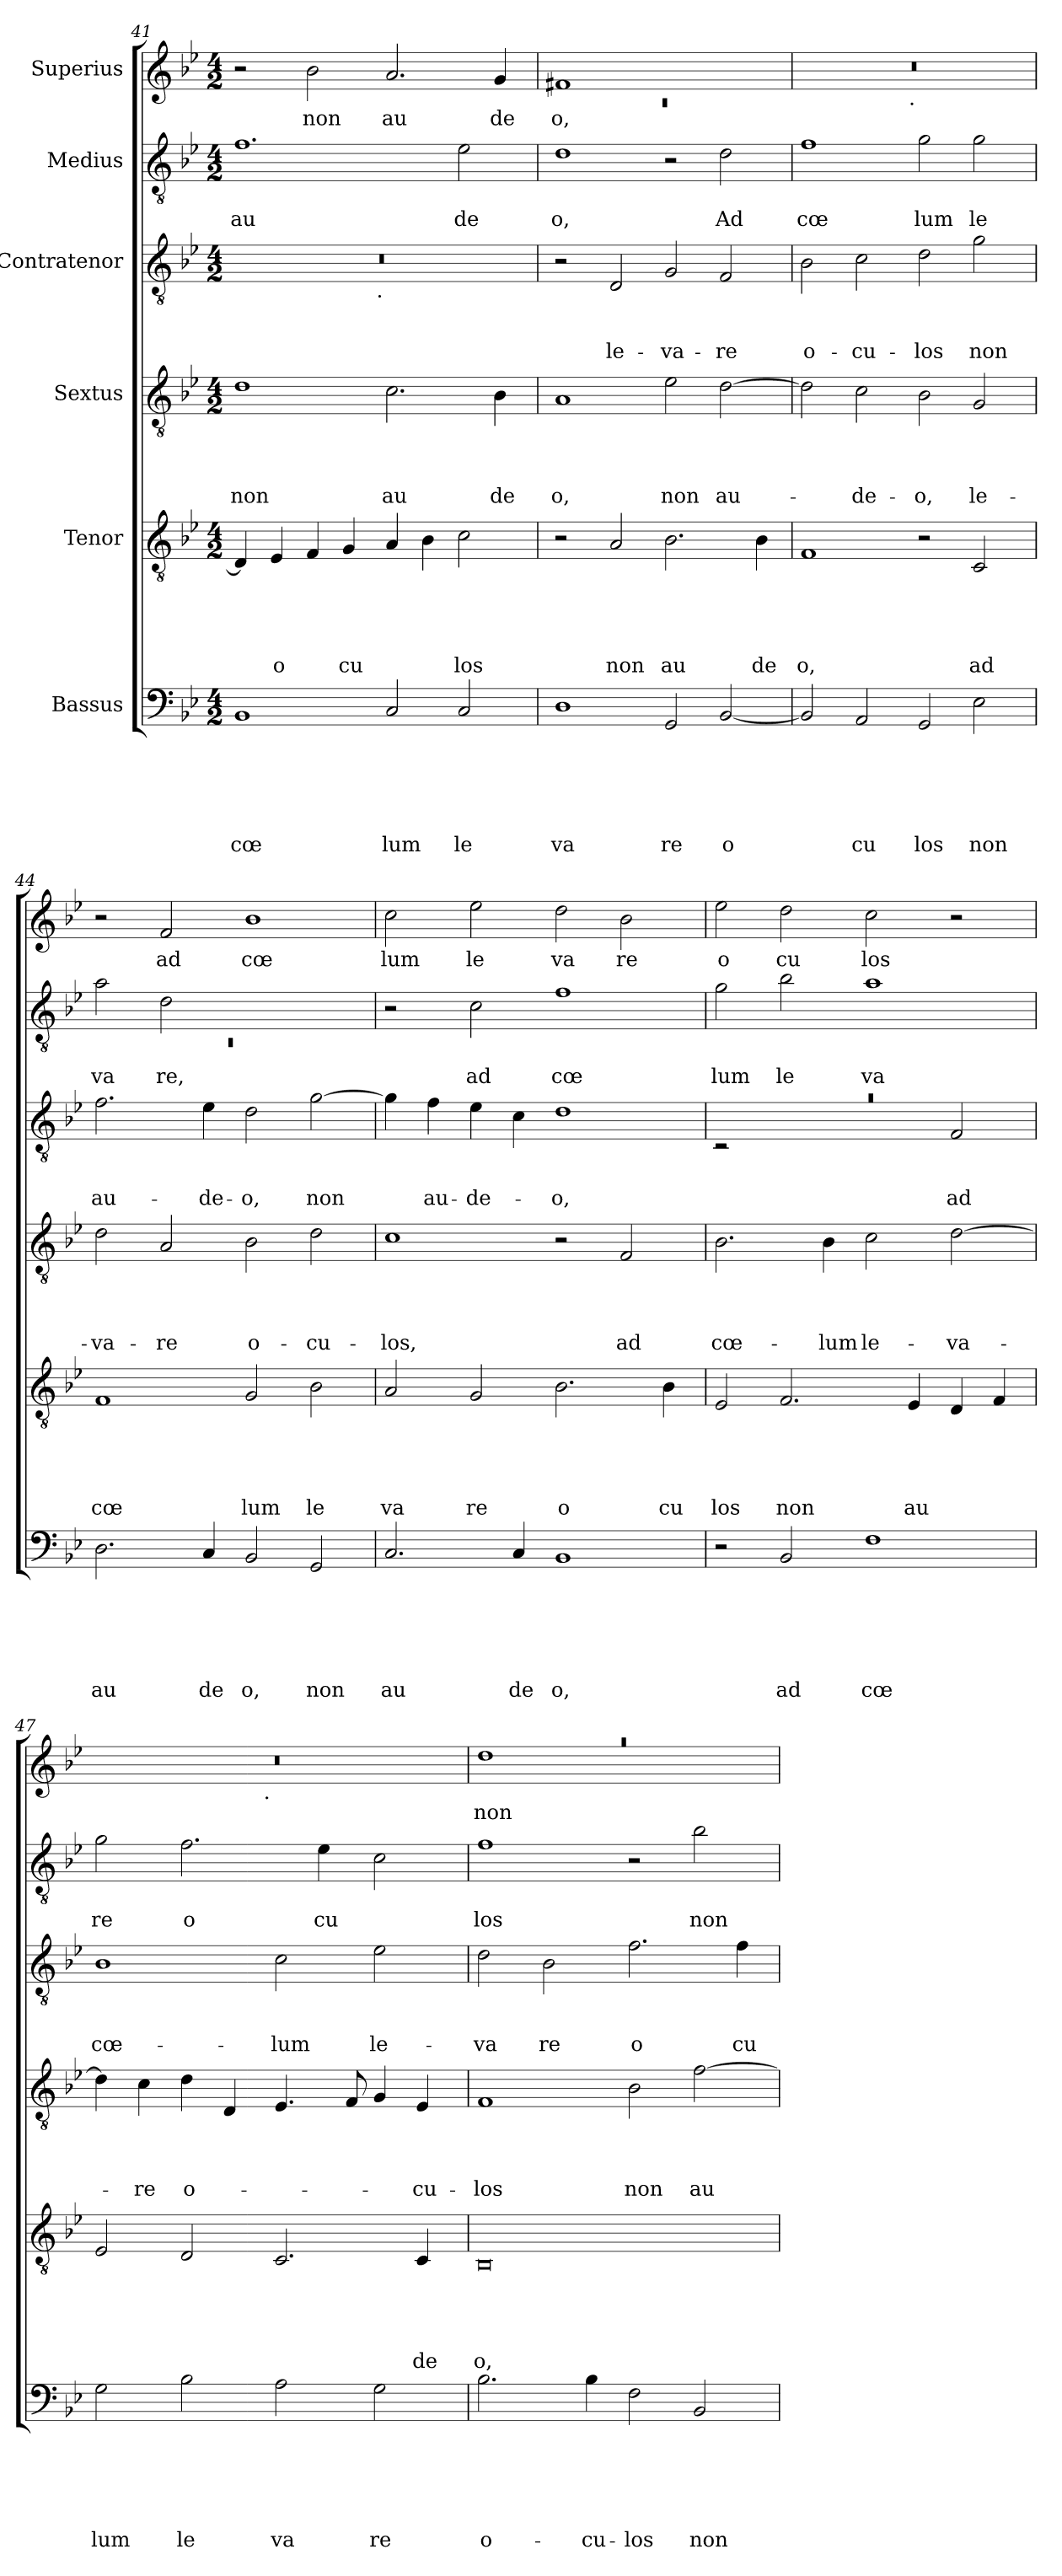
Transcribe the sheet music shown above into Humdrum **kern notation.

**kern	**text	**text	**text	**text	**text	**text	**kern	**text	**text	**text	**text	**text	**kern	**text	**text	**text	**text	**kern	**text	**text	**text	**kern	**text	**text	**kern	**text
*part6	*part6	*part6	*part6	*part6	*part6	*part6	*part5	*part5	*part5	*part5	*part5	*part5	*part4	*part4	*part4	*part4	*part4	*part3	*part3	*part3	*part3	*part2	*part2	*part2	*part1	*part1
*staff6	*staff6	*staff6	*staff6	*staff6	*staff6	*staff6	*staff5	*staff5	*staff5	*staff5	*staff5	*staff5	*staff4	*staff4	*staff4	*staff4	*staff4	*staff3	*staff3	*staff3	*staff3	*staff2	*staff2	*staff2	*staff1	*staff1
*I"Bassus	*	*	*	*	*	*	*I"Tenor	*	*	*	*	*	*I"Sextus	*	*	*	*	*I"Contratenor	*	*	*	*I"Medius	*	*	*I"Superius	*
*clefF4	*	*	*	*	*	*	*clefGv2	*	*	*	*	*	*clefGv2	*	*	*	*	*clefGv2	*	*	*	*clefGv2	*	*	*clefG2	*
*ITrd-3c-5	*	*	*	*	*	*	*ITrd-3c-5	*	*	*	*	*	*ITrd-3c-5	*	*	*	*	*	*	*	*	*ITrd-3c-5	*	*	*ITrd-3c-5	*
*k[b-e-a-]	*	*	*	*	*	*	*k[b-e-a-]	*	*	*	*	*	*k[b-e-a-]	*	*	*	*	*k[b-e-]	*	*	*	*k[b-e-a-]	*	*	*k[b-e-a-]	*
*E-:	*	*	*	*	*	*	*E-:	*	*	*	*	*	*E-:	*	*	*	*	*B-:	*	*	*	*E-:	*	*	*E-:	*
*M4/2	*	*	*	*	*	*	*M4/2	*	*	*	*	*	*M4/2	*	*	*	*	*M4/2	*	*	*	*M4/2	*	*	*M4/2	*
=41	=41	=41	=41	=41	=41	=41	=41	=41	=41	=41	=41	=41	=41	=41	=41	=41	=41	=41	=41	=41	=41	=41	=41	=41	=41	=41
!	!	!	!	!	!	!LO:LY:b	!	!	!	!	!	!	!	!	!	!	!LO:LY:b	!	!	!	!	!	!	!LO:LY:b	!	!
*	*	*	*	*	*	*	*	*	*	*	*	*	*	*	*	*	*	*^	*	*	*	*	*	*	*	*
1E-	.	.	.	.	.	cœ	4G/]	.	.	.	.	.	1g	.	.	.	non	0r	2ryy	.	.	.	1.b-	.	au	2r	.
!	!	!	!	!	!	!	!	!	!	!	!	!LO:LY:b	!	!	!	!	!	!	!	!	!	!	!	!	!	!	!
.	.	.	.	.	.	.	4A-/	.	.	.	.	o	.	.	.	.	.	.	.	.	.	.	.	.	.	.	.
!	!	!	!	!	!	!	!	!	!	!	!	!	!	!	!	!	!	!	!	!	!	!	!	!	!	!	!LO:LY:b
.	.	.	.	.	.	.	4B-/	.	.	.	.	.	.	.	.	.	.	.	4...ryy	.	.	.	.	.	.	2ee-\	non
!	!	!	!	!	!	!	!	!	!	!	!	!LO:LY:b	!	!	!	!	!	!	!	!	!	!	!	!	!	!	!
.	.	.	.	.	.	.	4c/	.	.	.	.	cu	.	.	.	.	.	.	.	.	.	.	.	.	.	.	.
!	!	!	!	!	!	!	!	!	!	!	!	!	!	!	!	!	!	!	!LO:TX:b:t=.	!	!	!	!	!	!	!	!
.	.	.	.	.	.	.	.	.	.	.	.	.	.	.	.	.	.	.	1ryy	.	.	.	.	.	.	.	.
!	!	!	!	!	!	!LO:LY:b	!	!	!	!	!	!	!	!	!	!	!LO:LY:b	!	!	!	!	!	!	!	!	!	!LO:LY:b
2F/	.	.	.	.	.	lum	4d/	.	.	.	.	.	2.f\	.	.	.	au	.	.	.	.	.	.	.	.	2.dd/	au
.	.	.	.	.	.	.	4e-\	.	.	.	.	.	.	.	.	.	.	.	.	.	.	.	.	.	.	.	.
!	!	!	!	!	!	!LO:LY:b	!	!	!	!	!	!LO:LY:b	!	!	!	!	!	!	!	!	!	!	!	!	!LO:LY:b	!	!
2F/	.	.	.	.	.	le	2f\	.	.	.	.	los	.	.	.	.	.	.	.	.	.	.	2a-\	.	de	.	.
!	!	!	!	!	!	!	!	!	!	!	!	!	!	!	!	!	!LO:LY:b	!	!	!	!	!	!	!	!	!	!LO:LY:b
.	.	.	.	.	.	.	.	.	.	.	.	.	4e-\	.	.	.	de	.	.	.	.	.	.	.	.	4cc/	de
.	.	.	.	.	.	.	.	.	.	.	.	.	.	.	.	.	.	.	32ryy	.	.	.	.	.	.	.	.
!!LO:PB:g=z
=42	=42	=42	=42	=42	=42	=42	=42	=42	=42	=42	=42	=42	=42	=42	=42	=42	=42	=42	=42	=42	=42	=42	=42	=42	=42	=42	=42
*	*	*	*	*	*	*	*	*	*	*	*	*	*	*	*	*	*	*	*	*	*	*	*	*	*	*^	*
!	!	!	!	!	!	!LO:LY:b	!	!	!	!	!	!	!	!	!	!	!LO:LY:b	!	!	!	!	!	!	!	!LO:LY:b	!	!LO:N:vis=1	!LO:LY:b
*	*	*	*	*	*	*	*	*	*	*	*	*	*	*	*	*	*	*v	*v	*	*	*	*	*	*	*	*	*
1G	.	.	.	.	.	va	2r	.	.	.	.	.	1d	.	.	.	o,	2r	.	.	.	1g	.	o,	1bn	0rc	o,
!	!	!	!	!	!	!	!	!	!	!	!	!LO:LY:b	!	!	!	!	!	!	!	!	!LO:LY:b	!	!	!	!	!	!
.	.	.	.	.	.	.	2d/	.	.	.	.	non	.	.	.	.	.	2D/	.	.	le-	.	.	.	.	.	.
!	!	!	!	!	!	!LO:LY:b	!	!	!	!	!	!LO:LY:b	!	!	!	!	!LO:LY:b	!	!	!	!LO:LY:b	!	!	!	!	!	!
2C/	.	.	.	.	.	re	2.e-\	.	.	.	.	au	2a-\	.	.	.	non	2G/	.	.	-va-	2r	.	.	1ryy	.	.
!	!	!	!	!	!	!LO:LY:b	!	!	!	!	!	!	!	!	!	!	!LO:LY:b	!	!	!	!LO:LY:b	!	!	!LO:LY:b	!	!	!
[<2E-/	.	.	.	.	.	o	.	.	.	.	.	.	[>2g\	.	.	.	au-	2F/	.	.	-re	2g\	.	Ad	.	.	.
!	!	!	!	!	!	!	!	!	!	!	!	!LO:LY:b	!	!	!	!	!	!	!	!	!	!	!	!	!	!	!
.	.	.	.	.	.	.	4e-\	.	.	.	.	de	.	.	.	.	.	.	.	.	.	.	.	.	.	.	.
=43	=43	=43	=43	=43	=43	=43	=43	=43	=43	=43	=43	=43	=43	=43	=43	=43	=43	=43	=43	=43	=43	=43	=43	=43	=43	=43	=43
!	!	!	!	!	!	!	!	!	!	!	!	!LO:LY:b	!	!	!	!	!	!	!	!	!LO:LY:b	!	!	!LO:LY:b	!	!	!
2E-/]	.	.	.	.	.	.	1B-	.	.	.	.	o,	2g\]	.	.	.	.	2B-\	.	.	o-	1b-	.	cœ	0r	2ryy	.
!	!	!	!	!	!	!LO:LY:b	!	!	!	!	!	!	!	!	!	!	!LO:LY:b	!	!	!	!LO:LY:b	!	!	!	!	!	!
2D/	.	.	.	.	.	cu	.	.	.	.	.	.	2f\	.	.	.	-de-	2c\	.	.	-cu-	.	.	.	.	4...ryy	.
!	!	!	!	!	!	!	!	!	!	!	!	!	!	!	!	!	!	!	!	!	!	!	!	!	!	!LO:TX:b:t=.	!
.	.	.	.	.	.	.	.	.	.	.	.	.	.	.	.	.	.	.	.	.	.	.	.	.	.	1ryy	.
!	!	!	!	!	!	!LO:LY:b	!	!	!	!	!	!	!	!	!	!	!LO:LY:b	!	!	!	!LO:LY:b	!	!	!LO:LY:b	!	!	!
2C/	.	.	.	.	.	los	2r	.	.	.	.	.	2e-\	.	.	.	-o,	2d\	.	.	-los	2cc\	.	lum	.	.	.
!	!	!	!	!	!	!LO:LY:b	!	!	!	!	!	!LO:LY:b	!	!	!	!	!LO:LY:b	!	!	!	!LO:LY:b	!	!	!LO:LY:b	!	!	!
2A-\	.	.	.	.	.	non	2F/	.	.	.	.	ad	2c/	.	.	.	le-	2g\	.	.	non	2cc\	.	le	.	.	.
.	.	.	.	.	.	.	.	.	.	.	.	.	.	.	.	.	.	.	.	.	.	.	.	.	.	32ryy	.
=44	=44	=44	=44	=44	=44	=44	=44	=44	=44	=44	=44	=44	=44	=44	=44	=44	=44	=44	=44	=44	=44	=44	=44	=44	=44	=44	=44
*	*	*	*	*	*	*	*	*	*	*	*	*	*	*	*	*	*	*	*	*	*	*^	*	*	*	*	*
!	!	!	!	!	!	!LO:LY:b	!	!	!	!	!	!LO:LY:b	!	!	!	!	!LO:LY:b	!	!	!	!LO:LY:b	!	!LO:N:vis=1	!	!LO:LY:b	!	!	!
*	*	*	*	*	*	*	*	*	*	*	*	*	*	*	*	*	*	*	*	*	*	*	*	*	*	*v	*v	*
2.G\	.	.	.	.	.	au	1B-	.	.	.	.	cœ	2g\	.	.	.	-va-	2.f\	.	.	au-	2dd\	0rC	.	va	2r	.
!	!	!	!	!	!	!	!	!	!	!	!	!	!	!	!	!	!LO:LY:b	!	!	!	!	!	!	!	!LO:LY:b	!	!LO:LY:b
.	.	.	.	.	.	.	.	.	.	.	.	.	2d/	.	.	.	-re	.	.	.	.	2g\	.	.	re,	2b-/	ad
!	!	!	!	!	!	!LO:LY:b	!	!	!	!	!	!	!	!	!	!	!	!	!	!	!LO:LY:b	!	!	!	!	!	!
4F/	.	.	.	.	.	de	.	.	.	.	.	.	.	.	.	.	.	4e-\	.	.	-de-	.	.	.	.	.	.
!	!	!	!	!	!	!LO:LY:b	!	!	!	!	!	!LO:LY:b	!	!	!	!	!LO:LY:b	!	!	!	!LO:LY:b	!	!	!	!	!	!LO:LY:b
2E-/	.	.	.	.	.	o,	2c/	.	.	.	.	lum	2e-\	.	.	.	o-	2d\	.	.	-o,	1ryy	.	.	.	1ee-	cœ
!	!	!	!	!	!	!LO:LY:b	!	!	!	!	!	!LO:LY:b	!	!	!	!	!LO:LY:b	!	!	!	!LO:LY:b	!	!	!	!	!	!
2C/	.	.	.	.	.	non	2e-\	.	.	.	.	le	2g\	.	.	.	-cu-	[>2g\	.	.	non	.	.	.	.	.	.
*	*	*	*	*	*	*	*	*	*	*	*	*	*	*	*	*	*	*	*	*	*	*v	*v	*	*	*	*
=45	=45	=45	=45	=45	=45	=45	=45	=45	=45	=45	=45	=45	=45	=45	=45	=45	=45	=45	=45	=45	=45	=45	=45	=45	=45	=45
!	!	!	!	!	!	!LO:LY:b	!	!	!	!	!	!LO:LY:b	!	!	!	!	!LO:LY:b	!	!	!	!	!	!	!	!	!LO:LY:b
2.F/	.	.	.	.	.	au	2d/	.	.	.	.	va	1f	.	.	.	-los,	4g\]	.	.	.	2r	.	.	2ff\	lum
!	!	!	!	!	!	!	!	!	!	!	!	!	!	!	!	!	!	!	!	!	!LO:LY:b	!	!	!	!	!
.	.	.	.	.	.	.	.	.	.	.	.	.	.	.	.	.	.	4f\	.	.	au-	.	.	.	.	.
!	!	!	!	!	!	!	!	!	!	!	!	!LO:LY:b	!	!	!	!	!	!	!	!	!LO:LY:b	!	!	!LO:LY:b	!	!LO:LY:b
.	.	.	.	.	.	.	2c/	.	.	.	.	re	.	.	.	.	.	4e-\	.	.	-de-	2f\	.	ad	2aa-\	le
!	!	!	!	!	!	!LO:LY:b	!	!	!	!	!	!	!	!	!	!	!	!	!	!	!	!	!	!	!	!
4F/	.	.	.	.	.	de	.	.	.	.	.	.	.	.	.	.	.	4c\	.	.	.	.	.	.	.	.
!	!	!	!	!	!	!LO:LY:b	!	!	!	!	!	!LO:LY:b	!	!	!	!	!	!	!	!	!LO:LY:b	!	!	!LO:LY:b	!	!LO:LY:b
1E-	.	.	.	.	.	o,	2.e-\	.	.	.	.	o	2r	.	.	.	.	1d	.	.	-o,	1b-	.	cœ	2gg\	va
!	!	!	!	!	!	!	!	!	!	!	!	!	!	!	!	!	!LO:LY:b	!	!	!	!	!	!	!	!	!LO:LY:b
.	.	.	.	.	.	.	.	.	.	.	.	.	2B-/	.	.	.	ad	.	.	.	.	.	.	.	2ee-\	re
!	!	!	!	!	!	!	!	!	!	!	!	!LO:LY:b	!	!	!	!	!	!	!	!	!	!	!	!	!	!
.	.	.	.	.	.	.	4e-\	.	.	.	.	cu	.	.	.	.	.	.	.	.	.	.	.	.	.	.
=46	=46	=46	=46	=46	=46	=46	=46	=46	=46	=46	=46	=46	=46	=46	=46	=46	=46	=46	=46	=46	=46	=46	=46	=46	=46	=46
!	!	!	!	!	!	!	!	!	!	!	!	!LO:LY:b	!	!	!	!	!LO:LY:b	!LO:N:vis=1	!	!	!	!	!	!LO:LY:b	!	!LO:LY:b
*	*	*	*	*	*	*	*	*	*	*	*	*	*	*	*	*	*	*^	*	*	*	*	*	*	*	*
2r	.	.	.	.	.	.	2A-/	.	.	.	.	los	2.e-\	.	.	.	cœ-	0ra	2rC	.	.	.	2cc\	.	lum	2aa-\	o
!	!	!	!	!	!	!LO:LY:b	!	!	!	!	!	!LO:LY:b	!	!	!	!	!	!	!	!	!	!	!	!	!LO:LY:b	!	!LO:LY:b
2E-/	.	.	.	.	.	ad	2.B-/	.	.	.	.	non	.	.	.	.	.	.	1ryy	.	.	.	2ee-\	.	le	2gg\	cu
!	!	!	!	!	!	!	!	!	!	!	!	!	!	!	!	!	!LO:LY:b	!	!	!	!	!	!	!	!	!	!
.	.	.	.	.	.	.	.	.	.	.	.	.	4e-\	.	.	.	-lum	.	.	.	.	.	.	.	.	.	.
!	!	!	!	!	!	!LO:LY:b	!	!	!	!	!	!	!	!	!	!	!LO:LY:b	!	!	!	!	!	!	!	!LO:LY:b	!	!LO:LY:b
1B-	.	.	.	.	.	cœ	.	.	.	.	.	.	2f\	.	.	.	le-	.	.	.	.	.	1dd	.	va	2ff\	los
!	!	!	!	!	!	!	!	!	!	!	!	!LO:LY:b	!	!	!	!	!	!	!	!	!	!	!	!	!	!	!
.	.	.	.	.	.	.	4A-/	.	.	.	.	au	.	.	.	.	.	.	.	.	.	.	.	.	.	.	.
!	!	!	!	!	!	!	!	!	!	!	!	!	!	!	!	!	!LO:LY:b	!	!	!	!	!LO:LY:b	!	!	!	!	!
.	.	.	.	.	.	.	4G/	.	.	.	.	.	[>2g\	.	.	.	-va-	.	2F/	.	.	ad	.	.	.	2r	.
.	.	.	.	.	.	.	4B-/	.	.	.	.	.	.	.	.	.	.	.	.	.	.	.	.	.	.	.	.
*	*	*	*	*	*	*	*	*	*	*	*	*	*	*	*	*	*	*v	*v	*	*	*	*	*	*	*	*
=47	=47	=47	=47	=47	=47	=47	=47	=47	=47	=47	=47	=47	=47	=47	=47	=47	=47	=47	=47	=47	=47	=47	=47	=47	=47	=47
!	!	!	!	!	!	!LO:LY:b	!	!	!	!	!	!	!	!	!	!	!	!	!	!	!LO:LY:b	!	!	!LO:LY:b	!	!
*	*	*	*	*	*	*	*	*	*	*	*	*	*	*	*	*	*	*	*	*	*	*	*	*	*^	*
2c\	.	.	.	.	.	lum	2A-/	.	.	.	.	.	4g\]	.	.	.	.	1B-	.	.	cœ-	2cc\	.	re	0r	2ryy	.
!	!	!	!	!	!	!	!	!	!	!	!	!	!	!	!	!	!LO:LY:b	!	!	!	!	!	!	!	!	!	!
.	.	.	.	.	.	.	.	.	.	.	.	.	4f\	.	.	.	-re	.	.	.	.	.	.	.	.	.	.
!	!	!	!	!	!	!LO:LY:b	!	!	!	!	!	!	!	!	!	!	!LO:LY:b	!	!	!	!	!	!	!LO:LY:b	!	!	!
2e-\	.	.	.	.	.	le	2G/	.	.	.	.	.	4g\	.	.	.	o-	.	.	.	.	2.b-\	.	o	.	4...ryy	.
.	.	.	.	.	.	.	.	.	.	.	.	.	4G/	.	.	.	.	.	.	.	.	.	.	.	.	.	.
!	!	!	!	!	!	!	!	!	!	!	!	!	!	!	!	!	!	!	!	!	!	!	!	!	!	!LO:TX:b:t=.	!
.	.	.	.	.	.	.	.	.	.	.	.	.	.	.	.	.	.	.	.	.	.	.	.	.	.	1ryy	.
!	!	!	!	!	!	!LO:LY:b	!	!	!	!	!	!	!	!	!	!	!	!	!	!	!LO:LY:b	!	!	!	!	!	!
2d\	.	.	.	.	.	va	2.F/	.	.	.	.	.	4.A-/	.	.	.	.	2c\	.	.	-lum	.	.	.	.	.	.
!	!	!	!	!	!	!	!	!	!	!	!	!	!	!	!	!	!	!	!	!	!	!	!	!LO:LY:b	!	!	!
.	.	.	.	.	.	.	.	.	.	.	.	.	.	.	.	.	.	.	.	.	.	4a-\	.	cu	.	.	.
.	.	.	.	.	.	.	.	.	.	.	.	.	8B-/	.	.	.	.	.	.	.	.	.	.	.	.	.	.
!	!	!	!	!	!	!LO:LY:b	!	!	!	!	!	!	!	!	!	!	!	!	!	!	!LO:LY:b	!	!	!	!	!	!
2c\	.	.	.	.	.	re	.	.	.	.	.	.	4c/	.	.	.	.	2e-\	.	.	le-	2f\	.	.	.	.	.
!	!	!	!	!	!	!	!	!	!	!	!	!LO:LY:b	!	!	!	!	!LO:LY:b	!	!	!	!	!	!	!	!	!	!
.	.	.	.	.	.	.	4F/	.	.	.	.	de	4A-/	.	.	.	-cu-	.	.	.	.	.	.	.	.	.	.
.	.	.	.	.	.	.	.	.	.	.	.	.	.	.	.	.	.	.	.	.	.	.	.	.	.	32ryy	.
!!LO:LB:g=z	!!
=48	=48	=48	=48	=48	=48	=48	=48	=48	=48	=48	=48	=48	=48	=48	=48	=48	=48	=48	=48	=48	=48	=48	=48	=48	=48	=48	=48
!	!	!	!	!	!	!LO:LY:b	!	!	!	!	!	!LO:LY:b	!	!	!	!	!LO:LY:b	!	!	!	!LO:LY:b	!	!	!LO:LY:b	!LO:N:vis=1	!	!LO:LY:b
2.e-\	.	.	.	.	.	o-	0E-	.	.	.	.	o,	1B-	.	.	.	-los	2d\	.	.	-va	1b-	.	los	0raa	1gg	non
!	!	!	!	!	!	!	!	!	!	!	!	!	!	!	!	!	!	!	!	!	!LO:LY:b	!	!	!	!	!	!
.	.	.	.	.	.	.	.	.	.	.	.	.	.	.	.	.	.	2B-\	.	.	re	.	.	.	.	.	.
!	!	!	!	!	!	!LO:LY:b	!	!	!	!	!	!	!	!	!	!	!	!	!	!	!	!	!	!	!	!	!
4e-\	.	.	.	.	.	-cu-	.	.	.	.	.	.	.	.	.	.	.	.	.	.	.	.	.	.	.	.	.
!	!	!	!	!	!	!LO:LY:b	!	!	!	!	!	!	!	!	!	!	!LO:LY:b	!	!	!	!LO:LY:b	!	!	!	!	!	!
2B-\	.	.	.	.	.	-los	.	.	.	.	.	.	2e-\	.	.	.	non	2.f\	.	.	o	2r	.	.	.	1ryy	.
!	!	!	!	!	!	!LO:LY:b	!	!	!	!	!	!	!	!	!	!	!LO:LY:b	!	!	!	!	!	!	!LO:LY:b	!	!	!
2E-/	.	.	.	.	.	non	.	.	.	.	.	.	[>2b-\	.	.	.	au-	.	.	.	.	2ee-\	.	non	.	.	.
!	!	!	!	!	!	!	!	!	!	!	!	!	!	!	!	!	!	!	!	!	!LO:LY:b	!	!	!	!	!	!
.	.	.	.	.	.	.	.	.	.	.	.	.	.	.	.	.	.	4f\	.	.	cu	.	.	.	.	.	.
*	*	*	*	*	*	*	*	*	*	*	*	*	*	*	*	*	*	*	*	*	*	*	*	*	*v	*v	*
=	=	=	=	=	=	=	=	=	=	=	=	=	=	=	=	=	=	=	=	=	=	=	=	=	=	=
*-	*-	*-	*-	*-	*-	*-	*-	*-	*-	*-	*-	*-	*-	*-	*-	*-	*-	*-	*-	*-	*-	*-	*-	*-	*-	*-
